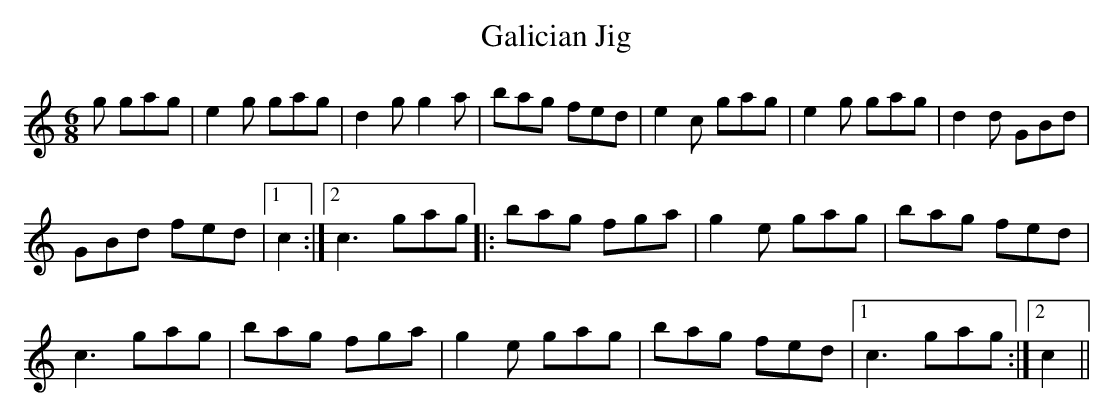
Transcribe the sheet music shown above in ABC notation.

X:1
T:Galician Jig
M:6/8
L:1/8
K:C
g gag | e2g gag | d2g g2a | bag fed | e2c gag | e2g gag | d2d GBd |
GBd fed |1 c2 :|2 c3 gag |: bag fga | g2e gag | bag fed |
c3 gag | bag fga | g2e gag | bag fed |1 c3 gag :|2 c2 ||
